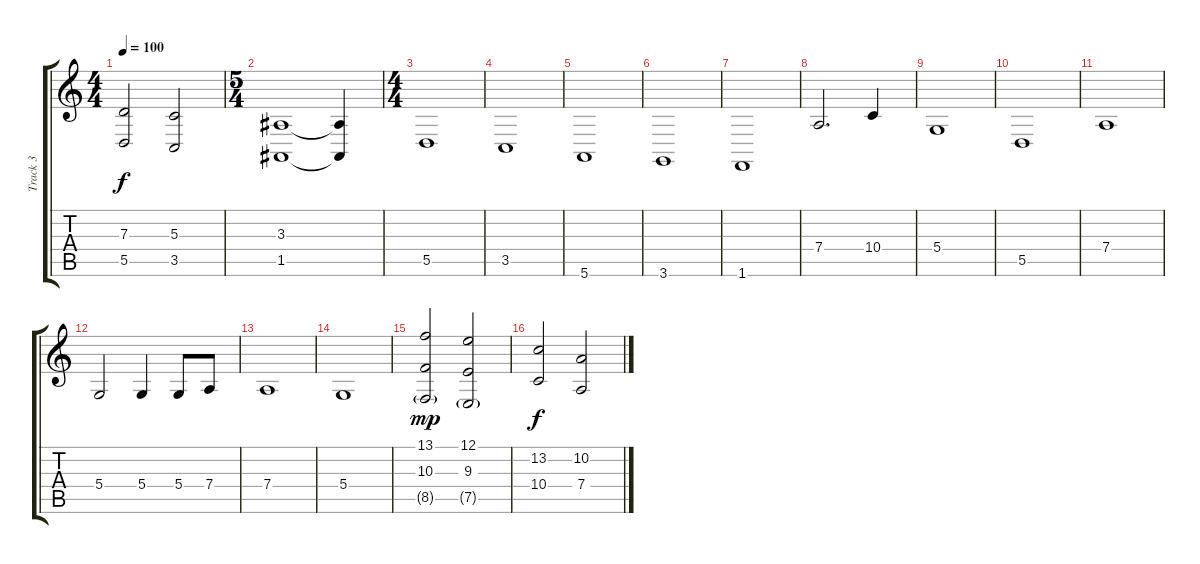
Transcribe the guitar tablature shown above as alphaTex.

\track ("Track 3" "Track 3") {instrument stringensemble1 bank 1}
\staff {score tabs}
\tuning (E4 B3 G3 D3 A2 E2) {hide}
\ts (4 4)
\tempo 100
\clef g2
\ks c
(7.3 5.5).2{dy f} (5.3 3.5).2 |
\ts (5 4)
(3.3 1.5).1 (3.3{t} 1.5{t}).4 |
\ts (4 4)
5.5.1 |
3.5.1 |
5.6.1 |
3.6.1 |
1.6.1 |
7.4.2{d} 10.4.4 |
5.4.1 |
5.5.1 |
7.4.1 |
5.4.2 5.4.4 5.4.8 7.4.8 |
7.4.1 |
5.4.1 |
(13.1 10.3 8.5{g}).2{dy mp} (12.1 9.3 7.5{g}).2 |
(13.2 10.4).2{dy f} (10.2 7.4).2
